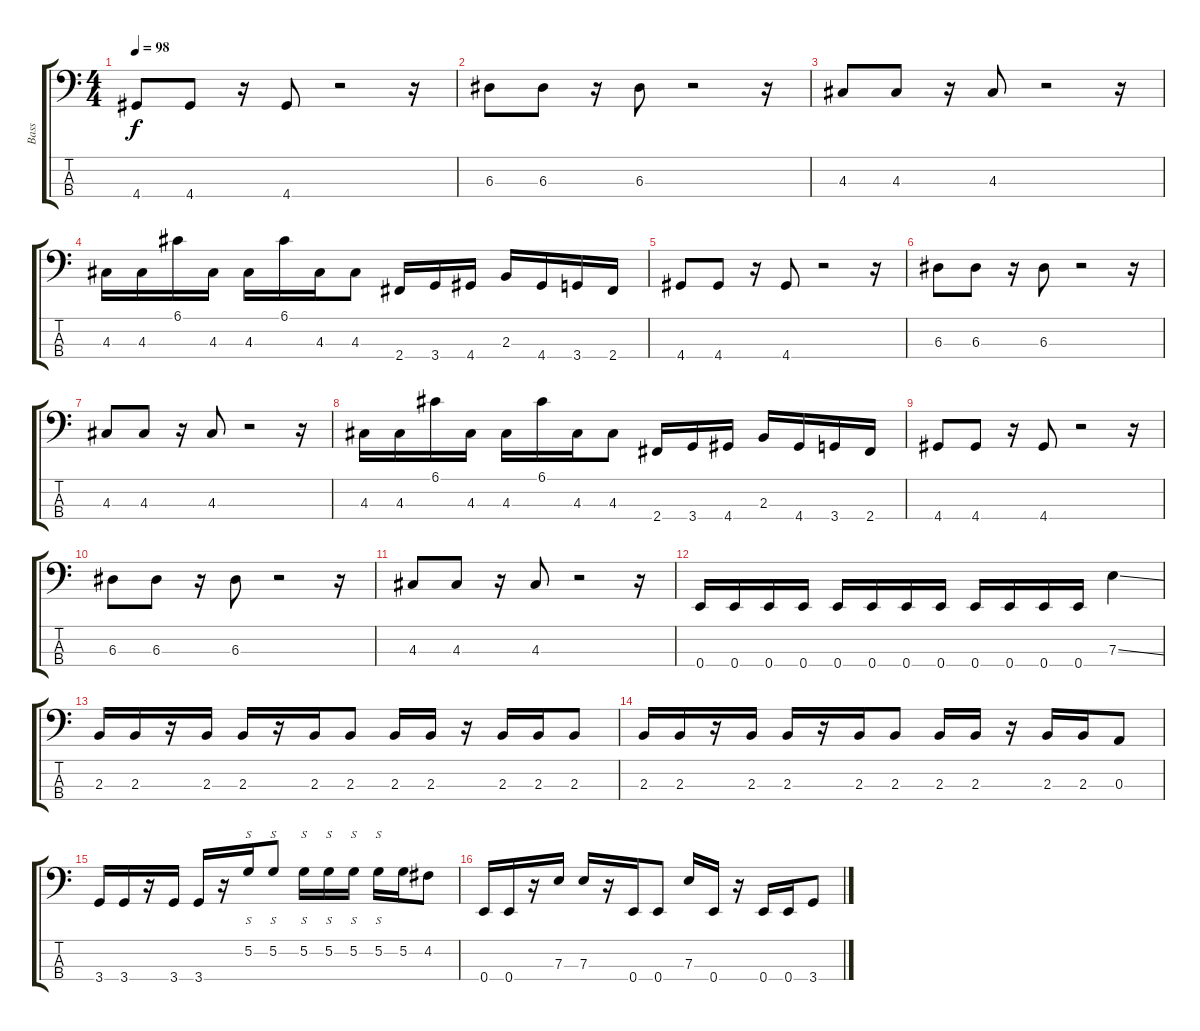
\track ("Bass" "Bass") {instrument electricbassfinger}
\staff {score tabs}
\tuning (G2 D2 A1 E1) {hide}
\ts (4 4)
\tempo 98
\clef f4
\ks c
4.4.8{dy f} 4.4.8 r.16 4.4.8 r.2 r.16 |
6.3.8 6.3.8 r.16 6.3.8 r.2 r.16 |
4.3.8 4.3.8 r.16 4.3.8 r.2 r.16 |
4.3.16 4.3.16 6.1.16 4.3.16 4.3.16 6.1.16 4.3.16 4.3.8 2.4.16 3.4.16 4.4.16 2.3.16 4.4.16 3.4.16 2.4.16 |
4.4.8 4.4.8 r.16 4.4.8 r.2 r.16 |
6.3.8 6.3.8 r.16 6.3.8 r.2 r.16 |
4.3.8 4.3.8 r.16 4.3.8 r.2 r.16 |
4.3.16 4.3.16 6.1.16 4.3.16 4.3.16 6.1.16 4.3.16 4.3.8 2.4.16 3.4.16 4.4.16 2.3.16 4.4.16 3.4.16 2.4.16 |
4.4.8 4.4.8 r.16 4.4.8 r.2 r.16 |
6.3.8 6.3.8 r.16 6.3.8 r.2 r.16 |
4.3.8 4.3.8 r.16 4.3.8 r.2 r.16 |
0.4.16 0.4.16 0.4.16 0.4.16 0.4.16 0.4.16 0.4.16 0.4.16 0.4.16 0.4.16 0.4.16 0.4.16 7.3{ss}.4 |
2.3.16 2.3.16 r.16 2.3.16 2.3.16 r.16 2.3.16 2.3.8 2.3.16 2.3.16 r.16 2.3.16 2.3.16 2.3.8 |
2.3.16 2.3.16 r.16 2.3.16 2.3.16 r.16 2.3.16 2.3.8 2.3.16 2.3.16 r.16 2.3.16 2.3.16 0.3.8 |
3.4.16 3.4.16 r.16 3.4.16 3.4.16 r.16 5.2.16{s} 5.2.8{s} 5.2.16{s} 5.2.16{s} 5.2.16{s} 5.2.16{s} 5.2.16 4.2.8 |
0.4.16 0.4.16 r.16 7.3.16 7.3.16 r.16 0.4.16 0.4.8 7.3.16 0.4.16 r.16 0.4.16 0.4.16 3.4.8
